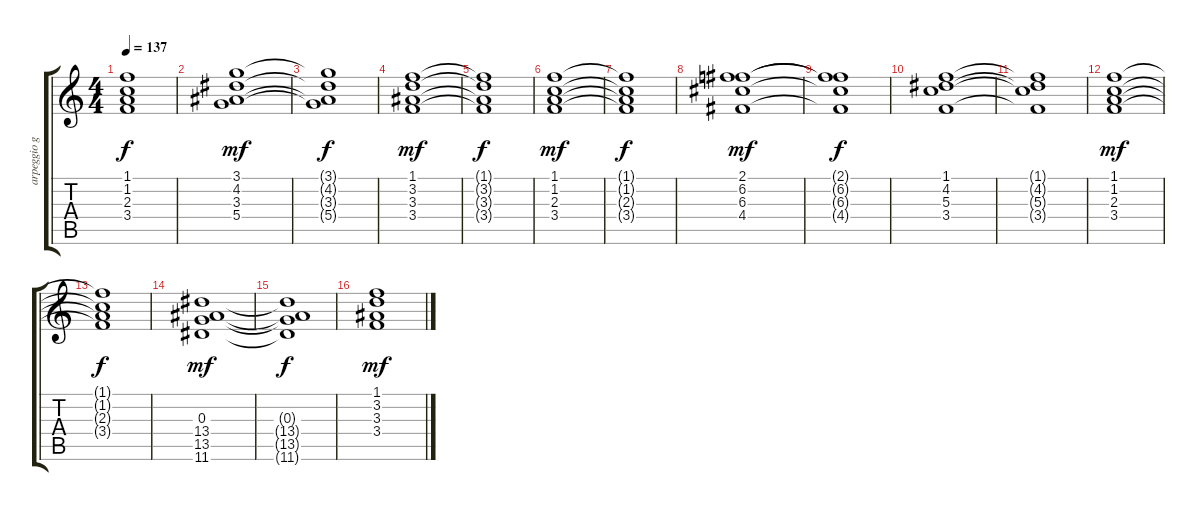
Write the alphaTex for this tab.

\track ("arpeggio guitar" "arpeggio g") {instrument distortionguitar}
\staff {score tabs}
\tuning (E4 B3 G3 D3 A2 E2) {hide}
\ts (4 4)
\tempo 137
\clef g2
\ks c
(1.1{t} 1.2{t} 2.3{t} 3.4{t}).1{dy f} |
(3.1 4.2 3.3 5.4).1{dy mf} |
(3.1{t} 4.2{t} 3.3{t} 5.4{t}).1{dy f} |
(1.1 3.2 3.3 3.4).1{dy mf} |
(1.1{t} 3.2{t} 3.3{t} 3.4{t}).1{dy f} |
(1.1 1.2 2.3 3.4).1{dy mf} |
(1.1{t} 1.2{t} 2.3{t} 3.4{t}).1{dy f} |
(2.1 6.2 6.3 4.4).1{dy mf} |
(2.1{t} 6.2{t} 6.3{t} 4.4{t}).1{dy f} |
(1.1 4.2 5.3 3.4).1 |
(1.1{t} 4.2{t} 5.3{t} 3.4{t}).1 |
(1.1 1.2 2.3 3.4).1{dy mf} |
(1.1{t} 1.2{t} 2.3{t} 3.4{t}).1{dy f} |
(0.3 13.4 13.5 11.6).1{dy mf} |
(0.3{t} 13.4{t} 13.5{t} 11.6{t}).1{dy f} |
(1.1 3.2 3.3 3.4).1{dy mf}
